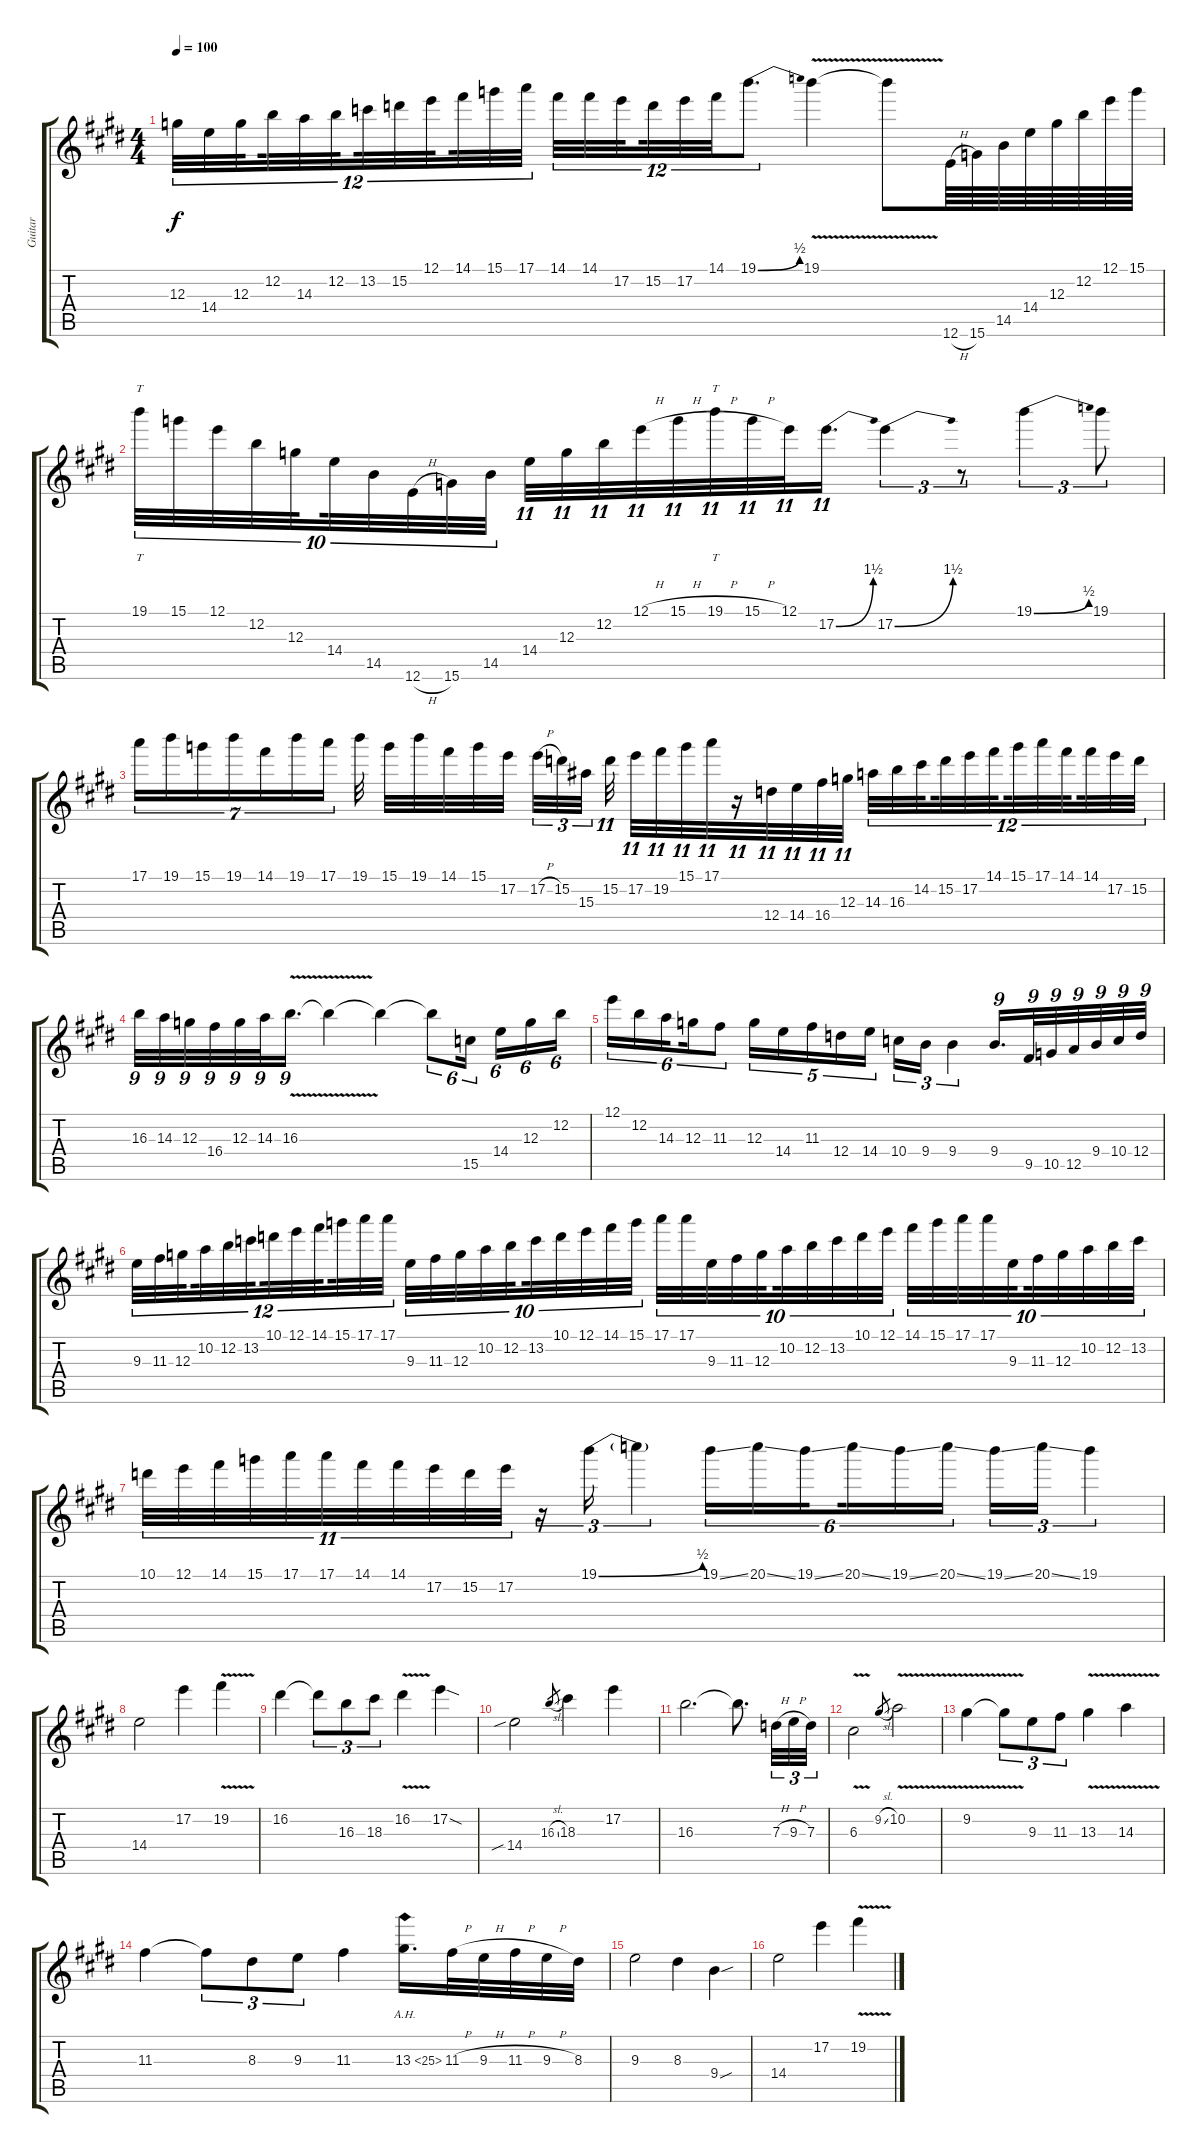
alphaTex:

\track ("Guitar" "Guitar") {instrument overdrivenguitar}
\staff {score tabs}
\tuning (E4 B3 G3 D3 A2 E2) {hide}
\ts (4 4)
\tempo 100
\clef g2
\ks e
12.3.32{tu (12 8) dy f} 14.4.32{tu (12 8)} 12.3.32{tu (12 8) beam splitsecondary} 12.2.32{tu (12 8)} 14.3.32{tu (12 8)} 12.2.32{tu (12 8) beam splitsecondary} 13.2.32{tu (12 8)} 15.2.32{tu (12 8)} 12.1.32{tu (12 8) beam splitsecondary} 14.1.32{tu (12 8)} 15.1.32{tu (12 8)} 17.1.32{tu (12 8)} 14.1.32{tu (12 8)} 14.1.32{tu (12 8)} 17.2.32{tu (12 8) beam splitsecondary} 15.2.32{tu (12 8)} 17.2.32{tu (12 8)} 14.1.32{tu (12 8)} 19.1{be (bend 0 0 60 2)}.8{d tu (12 8)} 19.1{v}.4 19.1{t}.8 12.6{h}.64 15.6.64 14.5.64 14.4.64 12.3.64 12.2.64 12.1.64 15.1.64 |
\ks c#minor
19.1.32{tt tu (10 8)} 15.1.32{tu (10 8)} 12.1.32{tu (10 8)} 12.2.32{tu (10 8)} 12.3.32{tu (10 8) beam splitsecondary} 14.4.32{tu (10 8)} 14.5.32{tu (10 8)} 12.6{h}.32{tu (10 8)} 15.6.32{tu (10 8)} 14.5.32{tu (10 8)} 14.4.32{tu (11 8)} 12.3.32{tu (11 8)} 12.2.32{tu (11 8)} 12.1{h}.32{tu (11 8)} 15.1{h}.32{tu (11 8)} 19.1{h}.32{tt tu (11 8)} 15.1{h}.32{tu (11 8)} 12.1.32{tu (11 8)} 17.2{be (bend 0 0 60 6)}.16{d tu (11 8)} 17.2{be (bend 0 0 60 6)}.4{tu (3 2)} r.8{tu (3 2)} 19.1{be (bend 0 0 60 2)}.4{tu (3 2)} 19.1.8{tu (3 2)} |
\ks e
17.1.16{tu (7 4)} 19.1.16{tu (7 4)} 15.1.16{tu (7 4)} 19.1.16{tu (7 4)} 14.1.16{tu (7 4)} 19.1.16{tu (7 4)} 17.1.16{tu (7 4)} 19.1.32 15.1.32 19.1.32 14.1.32 15.1.32 17.2.32{beam splitsecondary} 17.2{h}.32{tu (3 2)} 15.2.32{tu (3 2)} 15.3.32{tu (3 2)} 15.2.32{tu (11 8)} 17.2.32{tu (11 8)} 19.2.32{tu (11 8)} 15.1.32{tu (11 8)} 17.1.32{tu (11 8)} r.16{tu (11 8)} 12.4.32{tu (11 8)} 14.4.32{tu (11 8)} 16.4.32{tu (11 8)} 12.3.32{tu (11 8)} 14.3.32{tu (12 8)} 16.3.32{tu (12 8)} 14.2.32{tu (12 8) beam splitsecondary} 15.2.32{tu (12 8)} 17.2.32{tu (12 8)} 14.1.32{tu (12 8) beam splitsecondary} 15.1.32{tu (12 8)} 17.1.32{tu (12 8)} 14.1.32{tu (12 8) beam splitsecondary} 14.1.32{tu (12 8)} 17.2.32{tu (12 8)} 15.2.32{tu (12 8)} |
16.3.32{tu (9 8)} 14.3.32{tu (9 8)} 12.3.32{tu (9 8)} 16.4.32{tu (9 8)} 12.3.32{tu (9 8)} 14.3.32{tu (9 8)} 16.3{v}.16{d tu (9 8)} 16.3{t}.4 16.3{t}.4 16.3{t}.8{tu (6 4)} 15.5.16{tu (6 4) beam splitsecondary} 14.4.16{tu (6 4)} 12.3.16{tu (6 4)} 12.2.16{tu (6 4)} |
\ks c#minor
12.1.16{tu (6 4)} 12.2.16{tu (6 4)} 14.3.16{tu (6 4) beam splitsecondary} 12.3.16{tu (6 4)} 11.3.8{tu (6 4)} 12.3.16{tu (5 4)} 14.4.16{tu (5 4)} 11.3.16{tu (5 4)} 12.4.16{tu (5 4)} 14.4.16{tu (5 4)} 10.4.16{tu (3 2)} 9.4.16{tu (3 2)} 9.4.4{tu (3 2)} 9.4.16{d tu (9 8)} 9.5.32{tu (9 8)} 10.5.32{tu (9 8)} 12.5.32{tu (9 8)} 9.4.32{tu (9 8)} 10.4.32{tu (9 8)} 12.4.32{tu (9 8)} |
\ks e
9.3.32{tu (12 8)} 11.3.32{tu (12 8)} 12.3.32{tu (12 8) beam splitsecondary} 10.2.32{tu (12 8)} 12.2.32{tu (12 8)} 13.2.32{tu (12 8) beam splitsecondary} 10.1.32{tu (12 8)} 12.1.32{tu (12 8)} 14.1.32{tu (12 8) beam splitsecondary} 15.1.32{tu (12 8)} 17.1.32{tu (12 8)} 17.1.32{tu (12 8)} 9.3.32{tu (10 8)} 11.3.32{tu (10 8)} 12.3.32{tu (10 8)} 10.2.32{tu (10 8)} 12.2.32{tu (10 8) beam splitsecondary} 13.2.32{tu (10 8)} 10.1.32{tu (10 8)} 12.1.32{tu (10 8)} 14.1.32{tu (10 8)} 15.1.32{tu (10 8)} 17.1.32{tu (10 8)} 17.1.32{tu (10 8)} 9.3.32{tu (10 8)} 11.3.32{tu (10 8)} 12.3.32{tu (10 8) beam splitsecondary} 10.2.32{tu (10 8)} 12.2.32{tu (10 8)} 13.2.32{tu (10 8)} 10.1.32{tu (10 8)} 12.1.32{tu (10 8)} 14.1.32{tu (10 8)} 15.1.32{tu (10 8)} 17.1.32{tu (10 8)} 17.1.32{tu (10 8)} 9.3.32{tu (10 8) beam splitsecondary} 11.3.32{tu (10 8)} 12.3.32{tu (10 8)} 10.2.32{tu (10 8)} 12.2.32{tu (10 8)} 13.2.32{tu (10 8)} |
10.1.32{tu (11 8)} 12.1.32{tu (11 8)} 14.1.32{tu (11 8)} 15.1.32{tu (11 8)} 17.1.32{tu (11 8)} 17.1.32{tu (11 8)} 14.1.32{tu (11 8)} 14.1.32{tu (11 8)} 17.2.32{tu (11 8)} 15.2.32{tu (11 8)} 17.2.32{tu (11 8)} r.16{tu (3 2)} 19.1{be (bend 0 0 60 2)}.16{tu (3 2)} 19.1{t}.4{tu (3 2)} 19.1{ss}.16{tu (6 4)} 20.1{ss}.16{tu (6 4)} 19.1{ss}.16{tu (6 4) beam splitsecondary} 20.1{ss}.16{tu (6 4)} 19.1{ss}.16{tu (6 4)} 20.1{ss}.16{tu (6 4)} 19.1{ss}.16{tu (3 2)} 20.1{ss}.16{tu (3 2)} 19.1.4{tu (3 2)} |
\ks c#minor
14.4.2 17.2.4 19.2{v}.4 |
16.2.4 16.2{t}.8{tu (3 2)} 16.3.8{tu (3 2)} 18.3.8{tu (3 2)} 16.2{v}.4 17.2{sod}.4 |
\ks e
14.4{sib}.2 16.3{sl}.8{gr} 18.3.4 17.2.4 |
\ks c#minor
16.3.2{d} 16.3{t}.8{d} 7.3{h}.32{tu (3 2)} 9.3{h}.32{tu (3 2)} 7.3.32{tu (3 2)} |
6.3{v}.2 9.2{sl}.8{gr} 10.2{v}.2 |
9.2{v}.4 9.2{t}.8{tu (3 2)} 9.3.8{tu (3 2)} 11.3.8{tu (3 2)} 13.3{v}.4 14.3{v}.4 |
\ks e
11.3.4 11.3{t}.8{tu (3 2)} 8.3.8{tu (3 2)} 9.3.8{tu (3 2)} 11.3.4 13.3{ah 12}.16{d} 11.3{h}.32 9.3{h}.32 11.3{h}.32 9.3{h}.32 8.3.32 |
\ks c#minor
9.3.2 8.3.4 9.4{sou}.4 |
14.4.2 17.2.4 19.2{v}.4
